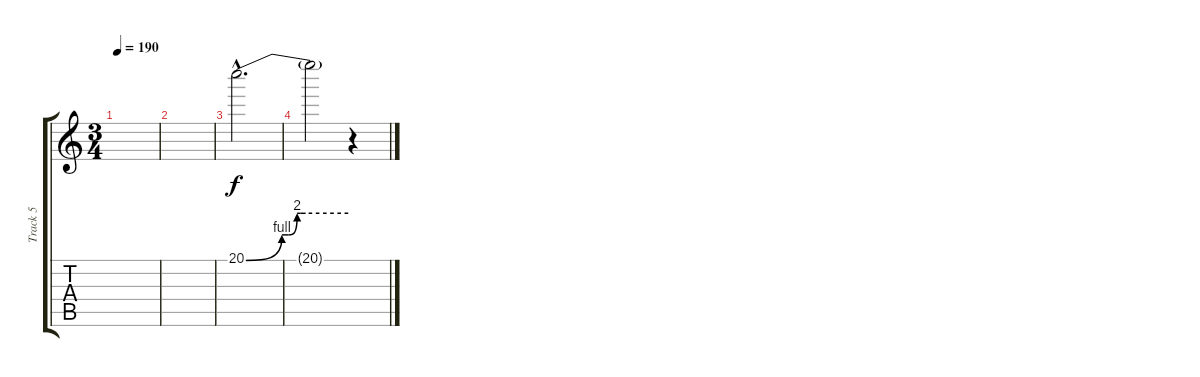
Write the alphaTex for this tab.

\track ("Track 5" "Track 5") {instrument overdrivenguitar}
\staff {score tabs}
\tuning (E4 B3 G3 D3 A2 E2) {hide}
\ts (3 4)
\tempo 190
\clef g2
\ks c
|
|
20.1{be (custom 0 0 21 4 25 4 30 8 32 8 35 8 60 8) hac}.2{d} |
20.1{t}.2{dy f} r.4
